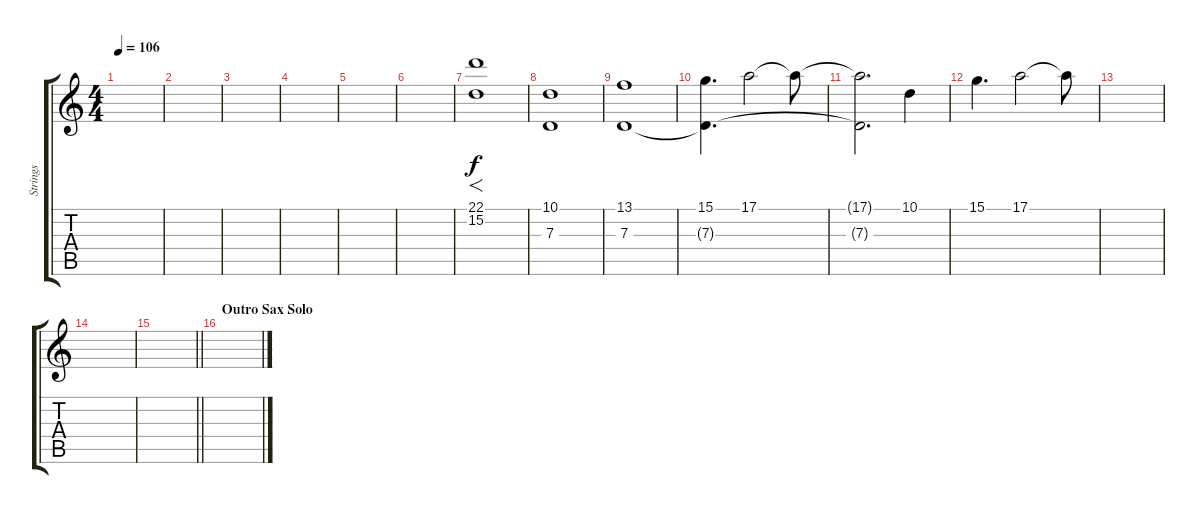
\track ("Strings" "Strings") {instrument synthstrings1}
\staff {score tabs}
\tuning (E4 B3 G3 D3 A2 E2) {hide}
\ts (4 4)
\tempo 106
\clef g2
\ks c
|
|
|
|
|
|
(22.1 15.2).1{f dy f} |
(10.1 7.3).1 |
(13.1 7.3).1 |
(15.1 7.3{t}).4{d} 17.1.2 17.1{t}.8 |
(17.1{t} 7.3{t}).2{d} 10.1.4 |
15.1.4{d} 17.1.2 17.1{t}.8 |
|
|
\barLineRight lightlight
|
\section ("" "Outro Sax Solo")
